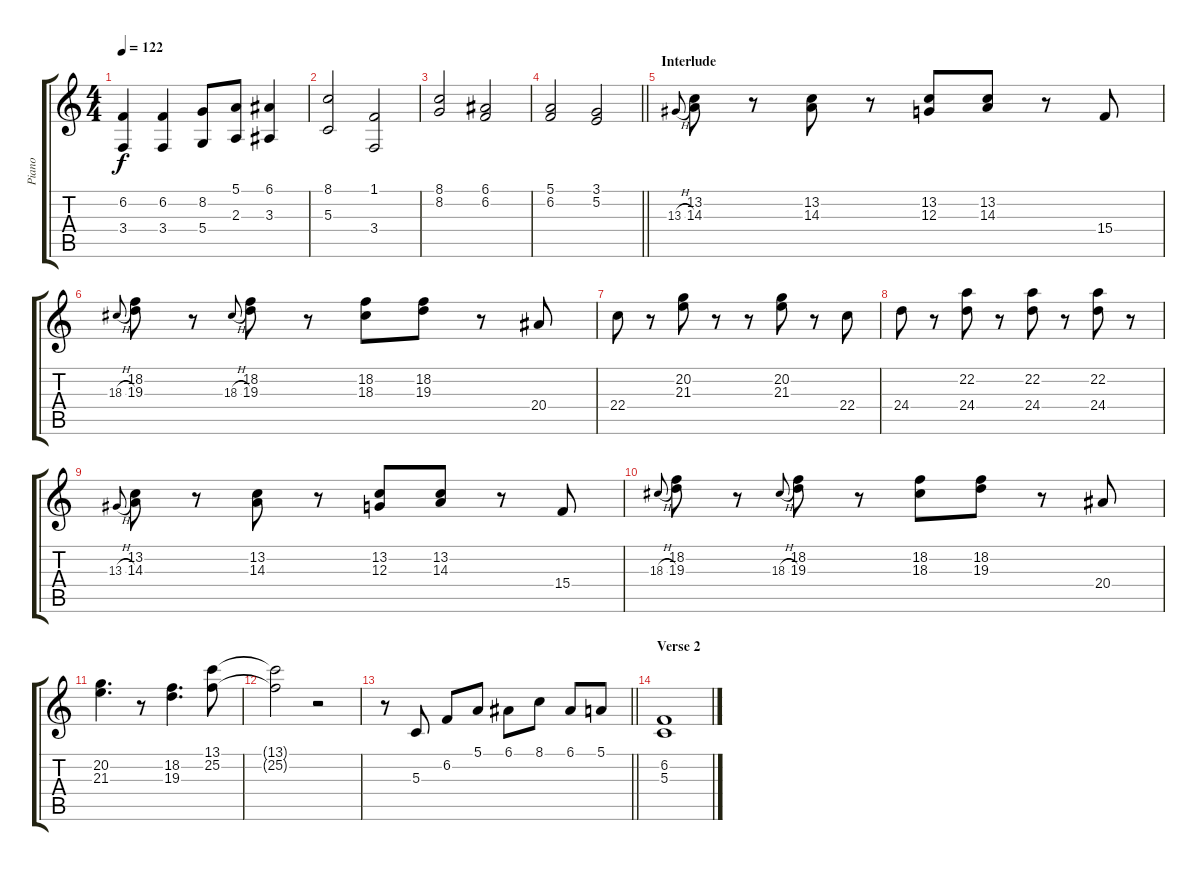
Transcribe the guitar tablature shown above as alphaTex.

\track ("Piano" "Piano") {instrument acousticgrandpiano}
\staff {score tabs}
\tuning (E4 B3 G3 D3 A2 E2) {hide}
\ts (4 4)
\tempo 122
\clef g2
\ks c
(6.2 3.4).4{dy f} (6.2 3.4).4 (8.2 5.4).8 (5.1 2.3).8 (6.1 3.3).4 |
(8.1 5.3).2 (1.1 3.4).2 |
(8.1 8.2).2 (6.1 6.2).2 |
\barLineRight lightlight
(5.1 6.2).2 (3.1 5.2).2 |
\section ("" "Interlude")
13.3{h}.8{gr onbeat} (13.2 14.3).8 r.8 (13.2 14.3).8 r.8 (13.2 12.3).8 (13.2 14.3).8 r.8 15.4.8 |
18.3{h}.8{gr onbeat} (18.2 19.3).8 r.8 18.3{h}.8{gr onbeat} (18.2 19.3).8 r.8 (18.2 18.3).8 (18.2 19.3).8 r.8 20.4.8 |
22.4.8 r.8 (20.2 21.3).8 r.8 r.8 (20.2 21.3).8 r.8 22.4.8 |
24.4.8 r.8 (22.2 24.4).8 r.8 (22.2 24.4).8 r.8 (22.2 24.4).8 r.8 |
13.3{h}.8{gr onbeat} (13.2 14.3).8 r.8 (13.2 14.3).8 r.8 (13.2 12.3).8 (13.2 14.3).8 r.8 15.4.8 |
18.3{h}.8{gr onbeat} (18.2 19.3).8 r.8 18.3{h}.8{gr onbeat} (18.2 19.3).8 r.8 (18.2 18.3).8 (18.2 19.3).8 r.8 20.4.8 |
(20.2 21.3).4{d} r.8 (18.2 19.3).4{d} (13.1 25.2).8 |
(13.1{t} 25.2{t}).2 r.2 |
\barLineRight lightlight
r.8 5.3.8 6.2.8 5.1.8 6.1.8 8.1.8 6.1.8 5.1.8 |
\section ("" "Verse 2")
(6.2 5.3).1
